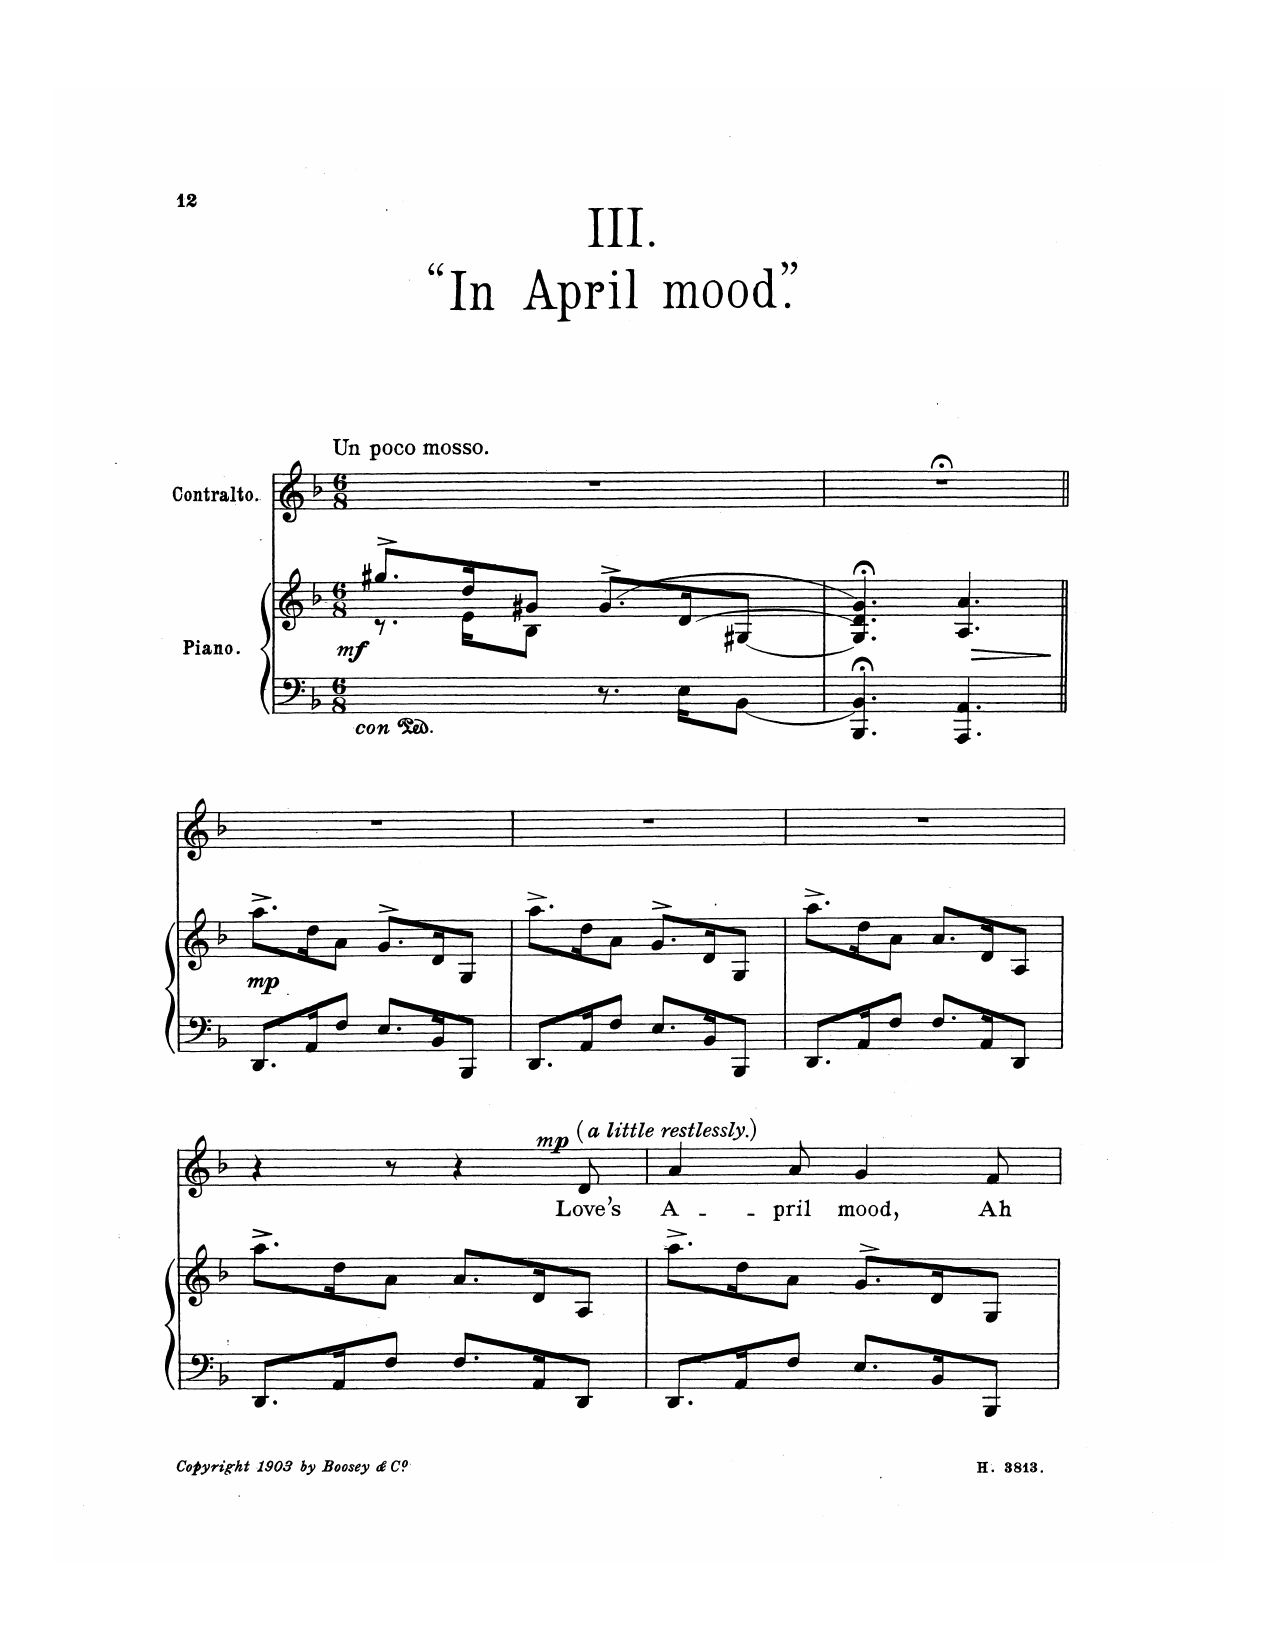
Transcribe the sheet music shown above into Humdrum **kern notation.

**kern	**kern	**kern	**kern	**dynam	**kern	**text	**dynam
*part3	*part3	*part2	*part2	*part2	*part1	*part1	*part1
*staff5	*staff4	*staff3	*staff2	*staff2/3	*staff1	*staff1	*staff1
*I"Piano	*	*I"Piano	*	*	*I"Contralto	*	*
*I'Pno	*	*I'Pno	*	*	*	*	*
*stria5	*stria5	*	*	*	*	*	*
*clefF4	*clefG2	*clefF4	*clefG2	*	*clefG2	*	*
*k[b-]	*k[b-]	*k[b-]	*k[b-]	*	*k[b-]	*	*
*M6/8	*M6/8	*M6/8	*M6/8	*	*M6/8	*	*
=1	=1	=1	=1	=1	=1	=1	=1
*	*	*	*^	*	*	*	*
*	*	*	*	*^	*	*	*	*
!	!	!	!	!	!	!	!LO:TX:a:B:t=Un poco mosso	!	!
!	!	!	!	!	!	!LO:DY:b	!	!	!
2.r	2.r	8.r	8.gg#X^>/L	4.ryy	8.ryy	mf	2.r	.	.
.	.	8.ryy	16dd/K	.	16e\KL	.	.	.	.
.	.	.	8g#X/J	.	8B-\J	.	.	.	.
.	.	8.r	[>8.g#^>/L	4ryy	4.ryy	.	.	.	.
.	.	16E\KL	[>16d/K	.	.	.	.	.	.
.	.	[<8BB-\J	[<8G#X/J	8ryy	.	.	.	.	.
*	*	*	*	*v	*v	*	*	*	*
=2	=2	=2	=2	=2	=2	=2	=2	=2
!	!	!	!	!	!	!LO:TX:a:color=#FFFFFF:t=.	!	!
*	*	*	*v	*v	*	*	*	*
2.r	2.r	4.BBB-/;< 4.BB-/];<	4.G#/];< 4.d/];< 4.g#/];<	.	2.r;<	.	.
!	!	!	!	!LO:HP:b	!	!	!
.	.	4.AAA/ 4.AA/	4.A/ 4.a/	>	.	.	.
.	.	.	.	]	.	.	.
=3	=3	=3	=3	=3	=3	=3	=3
!	!	!	!	!LO:DY:b	!	!	!
2.r	2.r	8.DD/L	8.aa^\L	mp	2.r	.	.
.	.	16AA/K	16dd\K	.	.	.	.
.	.	8F/J	8a\J	.	.	.	.
.	.	8.E/L	8.g^>/L	.	.	.	.
.	.	16BB-/K	16d/K	.	.	.	.
.	.	8BBB-/J	8G/J	.	.	.	.
=4	=4	=4	=4	=4	=4	=4	=4
!	!	!	!	!	!LO:TX:a:color=#FFFFFF:t=.	!	!
2.r	2.r	8.DD/L	8.aa^\L	.	2.r	.	.
.	.	16AA/K	16dd\K	.	.	.	.
.	.	8F/J	8a\J	.	.	.	.
.	.	8.E/L	8.g^>/L	.	.	.	.
.	.	16BB-/K	16d/K	.	.	.	.
.	.	8BBB-/J	8G/J	.	.	.	.
=5	=5	=5	=5	=5	=5	=5	=5
2.r	2.r	8.DD/L	8.aa^\L	.	2.r	.	.
.	.	16AA/K	16dd\K	.	.	.	.
.	.	8F/J	8a\J	.	.	.	.
.	.	8.F/L	8.a/L	.	.	.	.
.	.	16AA/K	16d/K	.	.	.	.
.	.	8DD/J	8A/J	.	.	.	.
=6	=6	=6	=6	=6	=6	=6	=6
2.r	2.r	8.DD/L	8.aa^\L	.	4r	.	.
.	.	16AA/K	16dd\K	.	.	.	.
.	.	8F/J	8a\J	.	8r	.	.
.	.	8.F/L	8.a/L	.	4r	.	.
.	.	16AA/K	16d/K	.	.	.	.
!	!	!	!	!	!	!	!LO:DY:a
!	!	!	!	!	!	!	!LO:DY:n=1:a
.	.	8DD/J	8A/J	.	8d/	Love’s	mp other-dynamics
=7	=7	=7	=7	=7	=7	=7	=7
2.r	2.r	8.DD/L	8.aa^\L	.	4a/	A-	.
.	.	16AA/K	16dd\K	.	.	.	.
.	.	8F/J	8a\J	.	8a/	-pril	.
.	.	8.E/L	8.g^>/L	.	4g/	mood,	.
.	.	16BB-/K	16d/K	.	.	.	.
.	.	8BBB-/J	8G/J	.	8f/	Ah	.
=	=	=	=	=	=	=	=
*-	*-	*-	*-	*-	*-	*-	*-
